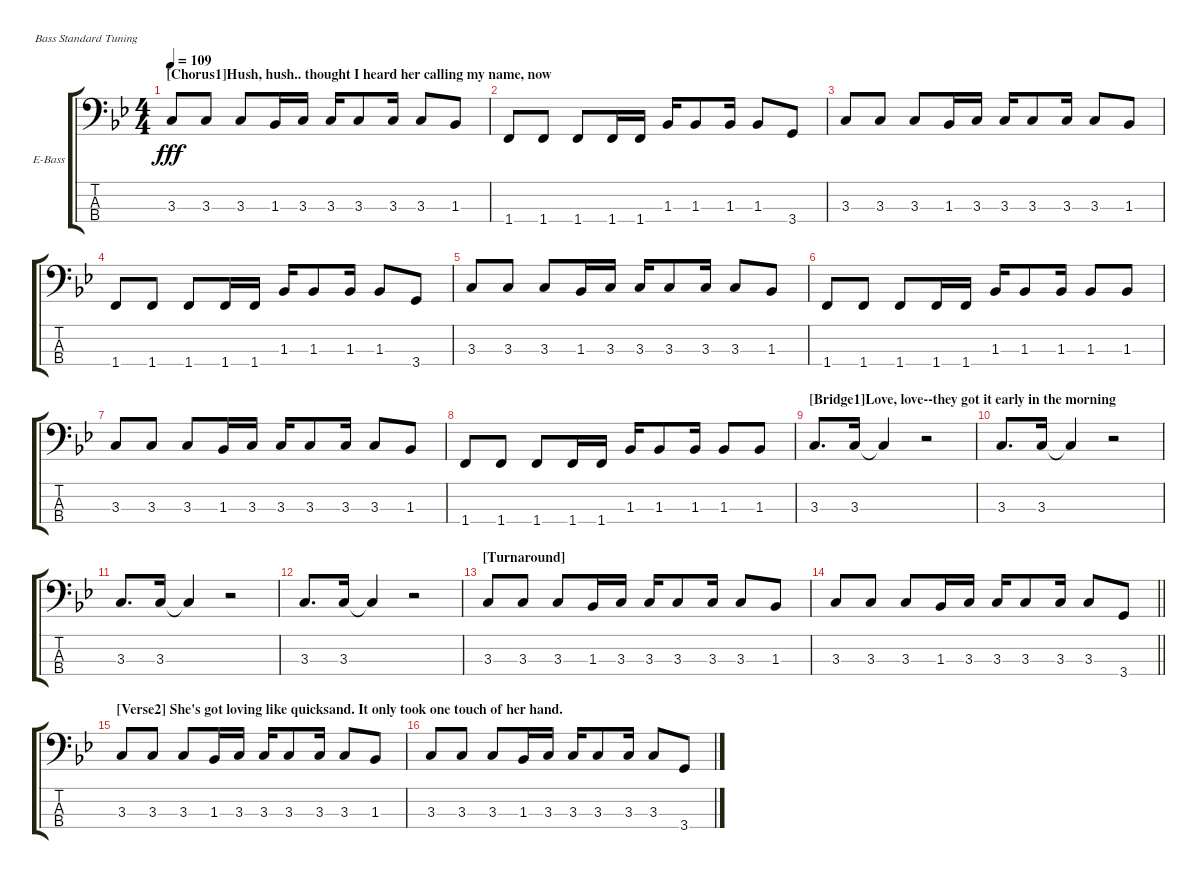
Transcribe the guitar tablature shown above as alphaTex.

\bracketExtendMode groupsimilarinstruments
\firstSystemTrackNameOrientation horizontal
\otherSystemsTrackNameOrientation horizontal
\track ("Bass" "E-Bass") {instrument electricbasspick}
\staff {score tabs}
\tuning (G2 D2 A1 E1)
\ts (4 4)
\section ("" "[Chorus1]Hush, hush.. thought I heard her calling my name, now")
\tempo 109
\clef f4
\ks gminor
3.3.8{dy fff} 3.3.8 3.3.8 1.3.16 3.3.16 3.3.16 3.3.8 3.3.16 3.3.8 1.3.8 |
1.4.8 1.4.8 1.4.8 1.4.16 1.4.16 1.3.16 1.3.8 1.3.16 1.3.8 3.4.8 |
3.3.8 3.3.8 3.3.8 1.3.16 3.3.16 3.3.16 3.3.8 3.3.16 3.3.8 1.3.8 |
1.4.8 1.4.8 1.4.8 1.4.16 1.4.16 1.3.16 1.3.8 1.3.16 1.3.8 3.4.8 |
3.3.8 3.3.8 3.3.8 1.3.16 3.3.16 3.3.16 3.3.8 3.3.16 3.3.8 1.3.8 |
1.4.8 1.4.8 1.4.8 1.4.16 1.4.16 1.3.16 1.3.8 1.3.16 1.3.8 1.3.8 |
3.3.8 3.3.8 3.3.8 1.3.16 3.3.16 3.3.16 3.3.8 3.3.16 3.3.8 1.3.8 |
1.4.8 1.4.8 1.4.8 1.4.16 1.4.16 1.3.16 1.3.8 1.3.16 1.3.8 1.3.8 |
\section ("" "[Bridge1]Love, love--they got it early in the morning")
3.3.8{d} 3.3.16 3.3{t}.4 r.2 |
3.3.8{d} 3.3.16 3.3{t}.4 r.2 |
3.3.8{d} 3.3.16 3.3{t}.4 r.2 |
3.3.8{d} 3.3.16 3.3{t}.4 r.2 |
\section ("" "[Turnaround]")
3.3.8 3.3.8 3.3.8 1.3.16 3.3.16 3.3.16 3.3.8 3.3.16 3.3.8 1.3.8 |
\barLineRight lightlight
3.3.8 3.3.8 3.3.8 1.3.16 3.3.16 3.3.16 3.3.8 3.3.16 3.3.8 3.4.8 |
\section ("" "[Verse2] She's got loving like quicksand. It only took one touch of her hand.")
3.3.8 3.3.8 3.3.8 1.3.16 3.3.16 3.3.16 3.3.8 3.3.16 3.3.8 1.3.8 |
3.3.8 3.3.8 3.3.8 1.3.16 3.3.16 3.3.16 3.3.8 3.3.16 3.3.8 3.4.8
